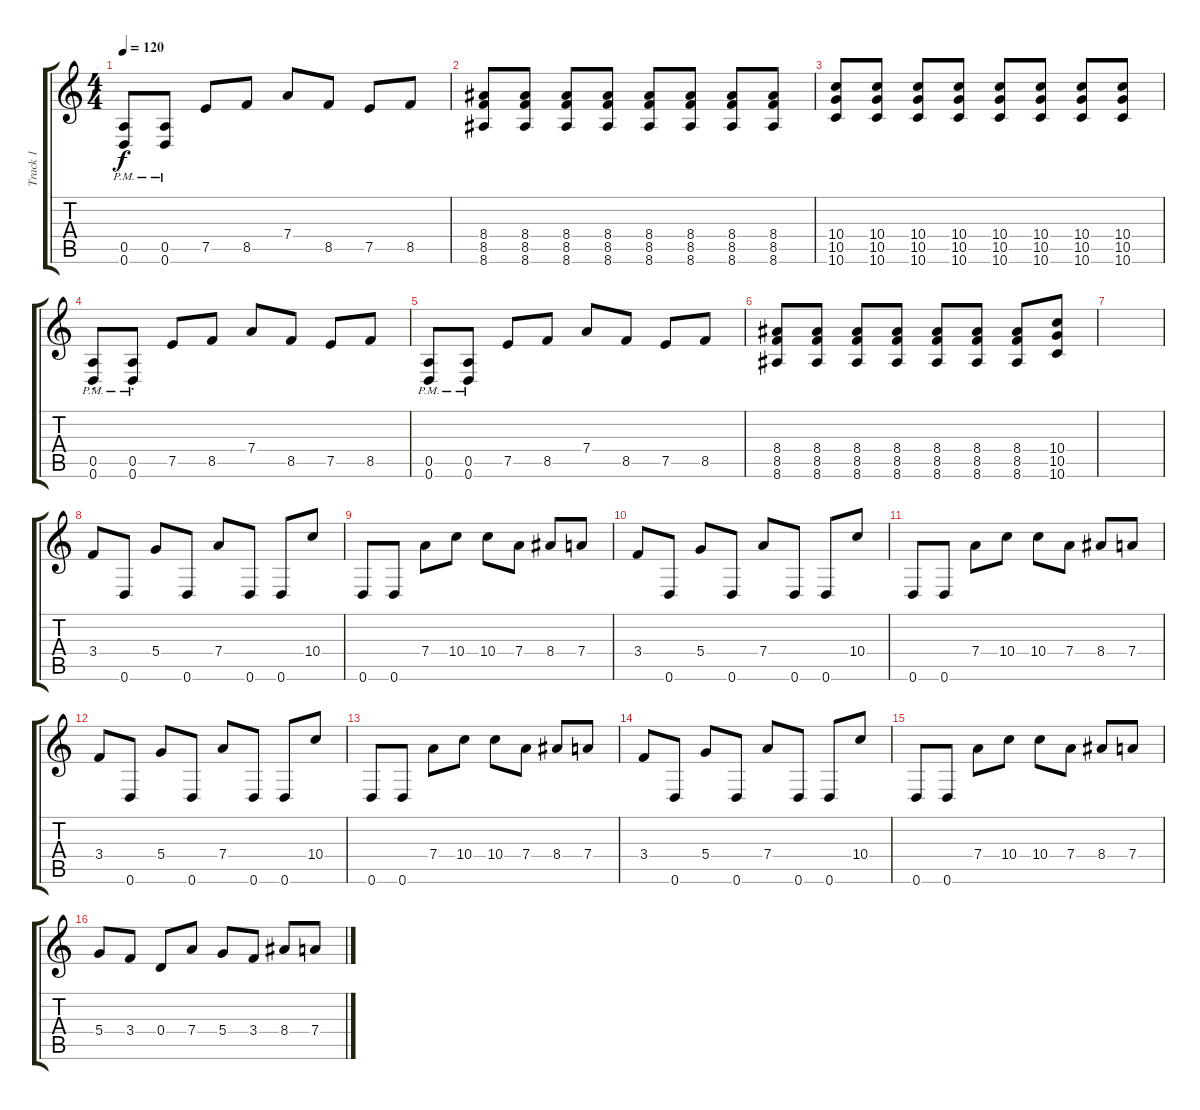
\track ("Track 1" "Track 1") {instrument distortionguitar}
\staff {score tabs}
\tuning (E4 B3 G3 D3 A2 D2) {hide}
\ts (4 4)
\tempo 120
\clef g2
\ks c
(0.5{pm} 0.6{pm}).8{dy f} (0.5{pm} 0.6{pm}).8 7.5.8 8.5.8 7.4.8 8.5.8 7.5.8 8.5.8 |
(8.4 8.5 8.6).8 (8.4 8.5 8.6).8 (8.4 8.5 8.6).8 (8.4 8.5 8.6).8 (8.4 8.5 8.6).8 (8.4 8.5 8.6).8 (8.4 8.5 8.6).8 (8.4 8.5 8.6).8 |
(10.4 10.5 10.6).8 (10.4 10.5 10.6).8 (10.4 10.5 10.6).8 (10.4 10.5 10.6).8 (10.4 10.5 10.6).8 (10.4 10.5 10.6).8 (10.4 10.5 10.6).8 (10.4 10.5 10.6).8 |
(0.5{pm st} 0.6{pm st}).8 (0.5{pm st} 0.6{pm st}).8 7.5.8 8.5.8 7.4.8 8.5.8 7.5.8 8.5.8 |
(0.5{pm} 0.6{pm}).8 (0.5{pm} 0.6{pm}).8 7.5.8 8.5.8 7.4.8 8.5.8 7.5.8 8.5.8 |
(8.4 8.5 8.6).8 (8.4 8.5 8.6).8 (8.4 8.5 8.6).8 (8.4 8.5 8.6).8 (8.4 8.5 8.6).8 (8.4 8.5 8.6).8 (8.4 8.5 8.6).8 (10.4 10.5 10.6).8 |
|
3.4.8 0.6.8 5.4.8 0.6.8 7.4.8 0.6.8 0.6.8 10.4.8 |
0.6.8 0.6.8 7.4.8 10.4.8 10.4.8 7.4.8 8.4.8 7.4.8 |
3.4.8 0.6.8 5.4.8 0.6.8 7.4.8 0.6.8 0.6.8 10.4.8 |
0.6.8 0.6.8 7.4.8 10.4.8 10.4.8 7.4.8 8.4.8 7.4.8 |
3.4.8 0.6.8 5.4.8 0.6.8 7.4.8 0.6.8 0.6.8 10.4.8 |
0.6.8 0.6.8 7.4.8 10.4.8 10.4.8 7.4.8 8.4.8 7.4.8 |
3.4.8 0.6.8 5.4.8 0.6.8 7.4.8 0.6.8 0.6.8 10.4.8 |
0.6.8 0.6.8 7.4.8 10.4.8 10.4.8 7.4.8 8.4.8 7.4.8 |
5.4.8 3.4.8 0.4.8 7.4.8 5.4.8 3.4.8 8.4.8 7.4.8
